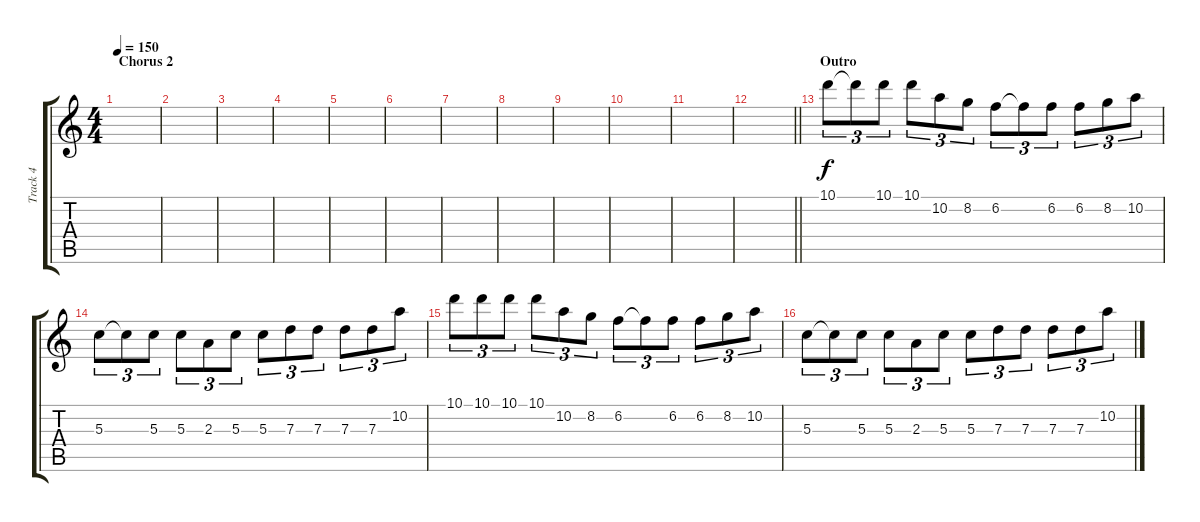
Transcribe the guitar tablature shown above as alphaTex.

\track ("Track 4" "Track 4") {instrument acousticguitarsteel}
\staff {score tabs}
\tuning (E4 B3 G3 D3 A2 E2) {hide}
\ts (4 4)
\section ("" "Chorus 2")
\tempo 150
\clef g2
\ks c
|
|
|
|
|
|
|
|
|
|
|
\barLineRight lightlight
|
\section ("" "Outro")
10.1.8{tu (3 2)} 10.1{t}.8{tu (3 2)} 10.1.8{tu (3 2)} 10.1.8{tu (3 2)} 10.2.8{tu (3 2)} 8.2.8{tu (3 2)} 6.2.8{tu (3 2)} 6.2{t}.8{tu (3 2)} 6.2.8{tu (3 2)} 6.2.8{tu (3 2)} 8.2.8{tu (3 2)} 10.2.8{tu (3 2)} |
5.3.8{tu (3 2)} 5.3{t}.8{tu (3 2)} 5.3.8{tu (3 2)} 5.3.8{tu (3 2)} 2.3.8{tu (3 2)} 5.3.8{tu (3 2)} 5.3.8{tu (3 2)} 7.3.8{tu (3 2)} 7.3.8{tu (3 2)} 7.3.8{tu (3 2)} 7.3.8{tu (3 2)} 10.2.8{tu (3 2)} |
10.1.8{tu (3 2)} 10.1.8{tu (3 2)} 10.1.8{tu (3 2)} 10.1.8{tu (3 2)} 10.2.8{tu (3 2)} 8.2.8{tu (3 2)} 6.2.8{tu (3 2)} 6.2{t}.8{tu (3 2)} 6.2.8{tu (3 2)} 6.2.8{tu (3 2)} 8.2.8{tu (3 2)} 10.2.8{tu (3 2)} |
5.3.8{tu (3 2)} 5.3{t}.8{tu (3 2)} 5.3.8{tu (3 2)} 5.3.8{tu (3 2)} 2.3.8{tu (3 2)} 5.3.8{tu (3 2)} 5.3.8{tu (3 2)} 7.3.8{tu (3 2)} 7.3.8{tu (3 2)} 7.3.8{tu (3 2)} 7.3.8{tu (3 2)} 10.2.8{tu (3 2)}
